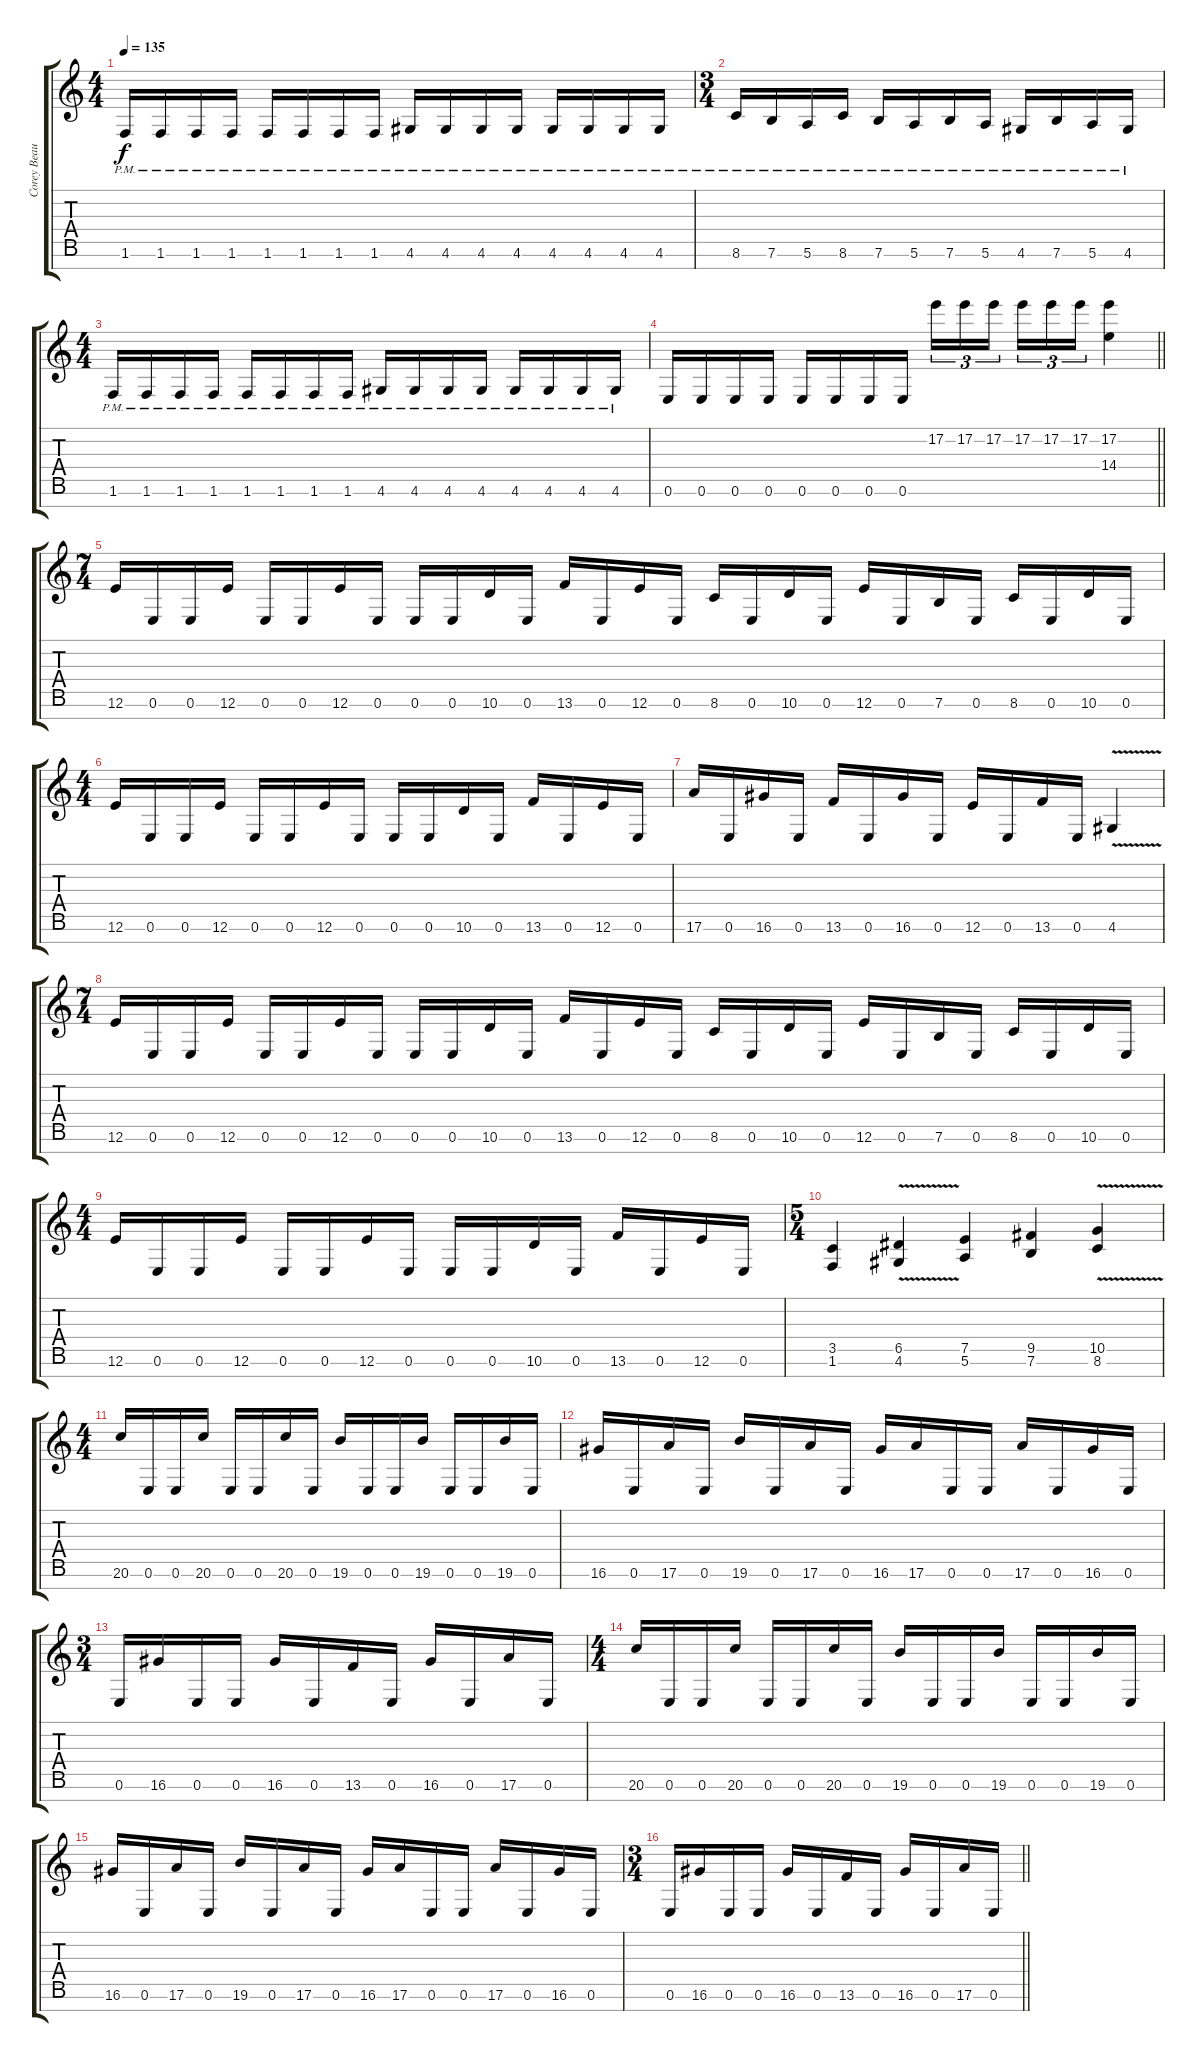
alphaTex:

\track ("Corey Beaulieu" "Corey Beau") {instrument distortionguitar}
\staff {score tabs}
\tuning (E4 B3 G3 D3 A2 E2 B1) {hide}
\ts (4 4)
\tempo 135
\clef g2
\ks c
1.6{pm}.16{dy f} 1.6{pm}.16 1.6{pm}.16 1.6{pm}.16 1.6{pm}.16 1.6{pm}.16 1.6{pm}.16 1.6{pm}.16 4.6{pm}.16 4.6{pm}.16 4.6{pm}.16 4.6{pm}.16 4.6{pm}.16 4.6{pm}.16 4.6{pm}.16 4.6{pm}.16 |
\ts (3 4)
8.6{pm}.16 7.6{pm}.16 5.6{pm}.16 8.6{pm}.16 7.6{pm}.16 5.6{pm}.16 7.6{pm}.16 5.6{pm}.16 4.6{pm}.16 7.6{pm}.16 5.6{pm}.16 4.6{pm}.16 |
\ts (4 4)
1.6{pm}.16 1.6{pm}.16 1.6{pm}.16 1.6{pm}.16 1.6{pm}.16 1.6{pm}.16 1.6{pm}.16 1.6{pm}.16 4.6{pm}.16 4.6{pm}.16 4.6{pm}.16 4.6{pm}.16 4.6{pm}.16 4.6{pm}.16 4.6{pm}.16 4.6{pm}.16 |
\barLineRight lightlight
0.6.16 0.6.16 0.6.16 0.6.16 0.6.16 0.6.16 0.6.16 0.6.16 17.2.16{tu (3 2)} 17.2.16{tu (3 2)} 17.2.16{tu (3 2)} 17.2.16{tu (3 2)} 17.2.16{tu (3 2)} 17.2.16{tu (3 2)} (17.2 14.4).4 |
\ts (7 4)
\section ("" "")
12.6.16 0.6.16 0.6.16 12.6.16 0.6.16 0.6.16 12.6.16 0.6.16 0.6.16 0.6.16 10.6.16 0.6.16 13.6.16 0.6.16 12.6.16 0.6.16 8.6.16 0.6.16 10.6.16 0.6.16 12.6.16 0.6.16 7.6.16 0.6.16 8.6.16 0.6.16 10.6.16 0.6.16 |
\ts (4 4)
12.6.16 0.6.16 0.6.16 12.6.16 0.6.16 0.6.16 12.6.16 0.6.16 0.6.16 0.6.16 10.6.16 0.6.16 13.6.16 0.6.16 12.6.16 0.6.16 |
17.6.16 0.6.16 16.6.16 0.6.16 13.6.16 0.6.16 16.6.16 0.6.16 12.6.16 0.6.16 13.6.16 0.6.16 4.6{v}.4 |
\ts (7 4)
12.6.16 0.6.16 0.6.16 12.6.16 0.6.16 0.6.16 12.6.16 0.6.16 0.6.16 0.6.16 10.6.16 0.6.16 13.6.16 0.6.16 12.6.16 0.6.16 8.6.16 0.6.16 10.6.16 0.6.16 12.6.16 0.6.16 7.6.16 0.6.16 8.6.16 0.6.16 10.6.16 0.6.16 |
\ts (4 4)
12.6.16 0.6.16 0.6.16 12.6.16 0.6.16 0.6.16 12.6.16 0.6.16 0.6.16 0.6.16 10.6.16 0.6.16 13.6.16 0.6.16 12.6.16 0.6.16 |
\ts (5 4)
(3.5 1.6).4 (6.5 4.6{v}).4 (7.5 5.6).4 (9.5 7.6).4 (10.5 8.6{v}).4 |
\ts (4 4)
20.6.16 0.6.16 0.6.16 20.6.16 0.6.16 0.6.16 20.6.16 0.6.16 19.6.16 0.6.16 0.6.16 19.6.16 0.6.16 0.6.16 19.6.16 0.6.16 |
16.6.16 0.6.16 17.6.16 0.6.16 19.6.16 0.6.16 17.6.16 0.6.16 16.6.16 17.6.16 0.6.16 0.6.16 17.6.16 0.6.16 16.6.16 0.6.16 |
\ts (3 4)
0.6.16 16.6.16 0.6.16 0.6.16 16.6.16 0.6.16 13.6.16 0.6.16 16.6.16 0.6.16 17.6.16 0.6.16 |
\ts (4 4)
20.6.16 0.6.16 0.6.16 20.6.16 0.6.16 0.6.16 20.6.16 0.6.16 19.6.16 0.6.16 0.6.16 19.6.16 0.6.16 0.6.16 19.6.16 0.6.16 |
16.6.16 0.6.16 17.6.16 0.6.16 19.6.16 0.6.16 17.6.16 0.6.16 16.6.16 17.6.16 0.6.16 0.6.16 17.6.16 0.6.16 16.6.16 0.6.16 |
\ts (3 4)
\barLineRight lightlight
0.6.16 16.6.16 0.6.16 0.6.16 16.6.16 0.6.16 13.6.16 0.6.16 16.6.16 0.6.16 17.6.16 0.6.16
